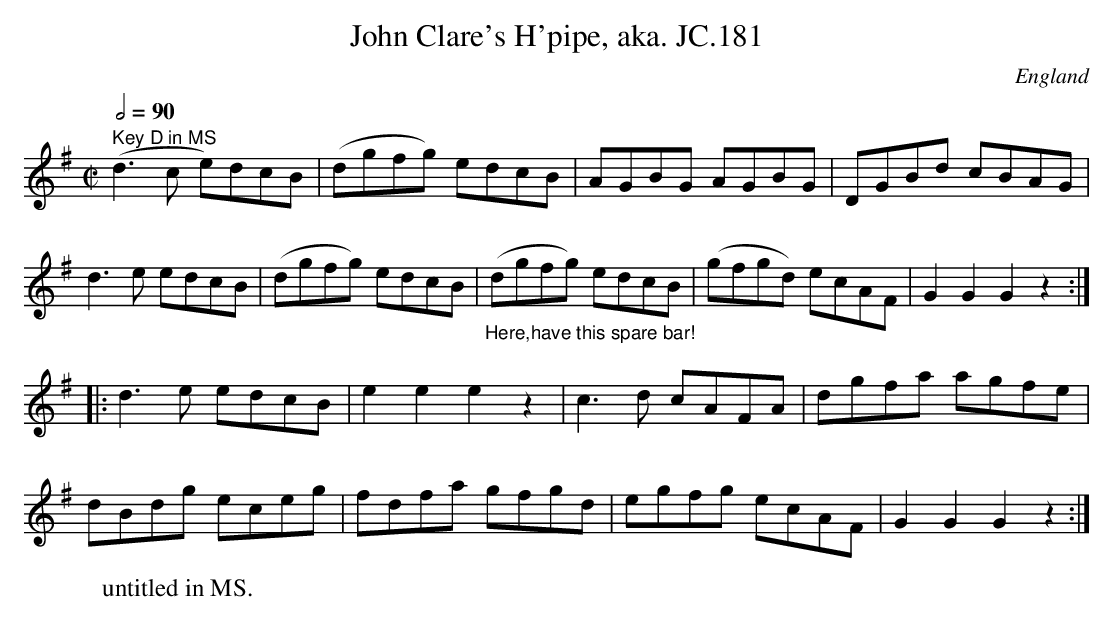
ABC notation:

X:1
T:John Clare's H'pipe, aka. JC.181
L:1/8
M:C|
O:England
Q:2/4=90
K:G
" Key D in MS"\
(d3c e)dcB|(dgfg) edcB|AGBG AGBG|DGBd cBAG|!
d3e edcB|(dgfg) edcB|"_Here,have this spare bar!"\
(dgfg) edcB|(gfgd) ecAF|G2G2G2z2:|!
|:d3e edcB|e2e2e2z2|c3d cAFA|dgfa agfe|!
dBdg eceg|fdfa gfgd|egfg ecAF|G2G2G2z2:|
W:untitled in MS.
